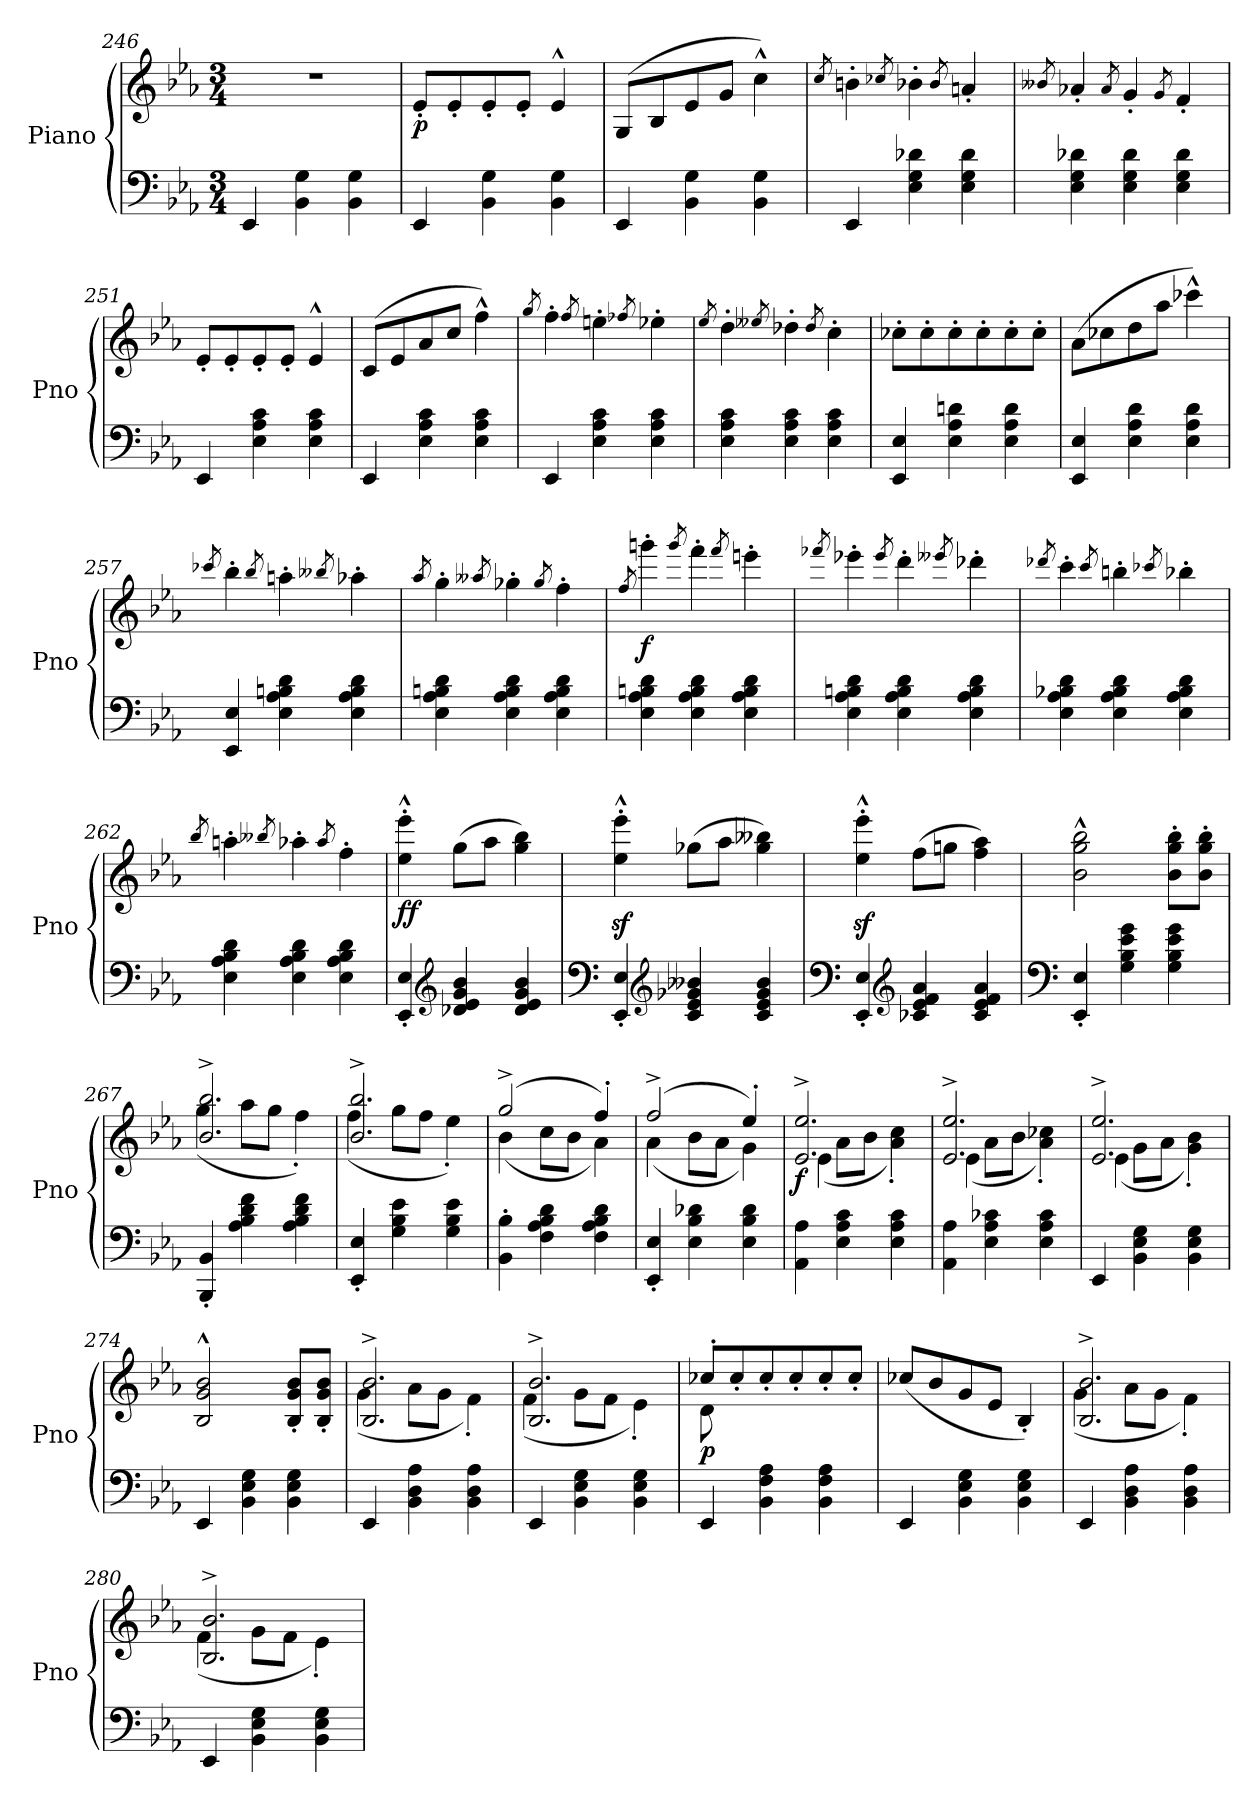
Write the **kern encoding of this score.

**kern	**kern	**dynam
*part1	*part1	*part1
*staff2	*staff1	*staff1/2
*I"Piano	*	*
*I'Pno	*	*
*clefF4	*clefG2	*
*k[b-e-a-]	*k[b-e-a-]	*
*M3/4	*M3/4	*
=246	=246	=246
4EE-/	2.r	.
4BB-\ 4G\	.	.
4BB-\ 4G\	.	.
=247	=247	=247
!	!	!LO:DY:b
4EE-/	8e-'/L	p
.	8e-'/	.
4BB-\ 4G\	8e-'/	.
.	8e-'/J	.
4BB-\ 4G\	4e-^^/	.
=248	=248	=248
4EE-/	(>8G/L	.
.	8B-/	.
4BB-\ 4G\	8e-/	.
.	8g/J	.
4BB-\ 4G\	4cc^^\)	.
!!LO:LB:g=z
=249	=249	=249
.	8qcc/	.
4EE-/	4bn'\	.
.	8qcc-X/	.
4E-\ 4G\ 4d-X\	4b-X'\	.
.	8qb-/	.
4E-\ 4G\ 4d-\	4an'/	.
=250	=250	=250
.	8qb--X/	.
4E-\ 4G\ 4d-X\	4a-X'/	.
.	8qa-/	.
4E-\ 4G\ 4d-\	4g'/	.
.	8qg/	.
4E-\ 4G\ 4d-\	4f'/	.
=251	=251	=251
4EE-/	8e-'/L	.
.	8e-'/	.
4E-\ 4A-\ 4c\	8e-'/	.
.	8e-'/J	.
4E-\ 4A-\ 4c\	4e-^^/	.
=252	=252	=252
4EE-/	(>8c/L	.
.	8e-/	.
4E-\ 4A-\ 4c\	8a-/	.
.	8cc/J	.
4E-\ 4A-\ 4c\	4ff^^\)	.
=253	=253	=253
.	8qgg/	.
4EE-/	4ff'\	.
.	8qff/	.
4E-\ 4A-\ 4c\	4een'\	.
.	8qff-X/	.
4E-\ 4A-\ 4c\	4ee-X'\	.
=254	=254	=254
.	8qee-/	.
4E-\ 4A-\ 4c\	4dd'\	.
.	8qee--X/	.
4E-\ 4A-\ 4c\	4dd-X'\	.
.	8qdd-/	.
4E-\ 4A-\ 4c\	4cc'\	.
!!LO:LB:g=z
=255	=255	=255
4EE-/ 4E-/	8cc-X'\L	.
.	8cc-'\	.
4E-\ 4A-\ 4dn\	8cc-'\	.
.	8cc-'\	.
4E-\ 4A-\ 4d\	8cc-'\	.
.	8cc-'\J	.
=256	=256	=256
4EE-/ 4E-/	(>8a-\L	.
.	8cc-X\	.
4E-\ 4A-\ 4d\	8dd\	.
.	8aa-\J	.
4E-\ 4A-\ 4d\	4ccc-X^^\)	.
=257	=257	=257
.	8qccc-X/	.
4EE-/ 4E-/	4bb-'\	.
.	8qbb-/	.
4E-\ 4A-\ 4Bn\ 4d\	4aan'\	.
.	8qbb--X/	.
4E-\ 4A-\ 4B\ 4d\	4aa-X'\	.
=258	=258	=258
.	8qaa-/	.
4E-\ 4A-\ 4Bn\ 4d\	4gg'\	.
.	8qaa--X/	.
4E-\ 4A-\ 4B\ 4d\	4gg-X'\	.
.	8qgg-/	.
4E-\ 4A-\ 4B\ 4d\	4ff'\	.
=259	=259	=259
.	8qff/	.
!	!	!LO:DY:b
4E-\ 4A-\ 4Bn\ 4d\	4gggn'\	f
.	8qggg/	.
4E-\ 4A-\ 4B\ 4d\	4fff'\	.
.	8qfff/	.
4E-\ 4A-\ 4B\ 4d\	4eeen'\	.
!!LO:LB:g=z
=260	=260	=260
.	8qfff-X/	.
4E-\ 4A-\ 4Bn\ 4d\	4eee-X'\	.
.	8qeee-/	.
4E-\ 4A-\ 4B\ 4d\	4ddd'\	.
.	8qeee--X/	.
4E-\ 4A-\ 4B\ 4d\	4ddd-X'\	.
=261	=261	=261
.	8qddd-X/	.
4E-\ 4A-\ 4B-X\ 4d\	4ccc'\	.
.	8qccc/	.
4E-\ 4A-\ 4B-\ 4d\	4bbn'\	.
.	8qccc-X/	.
4E-\ 4A-\ 4B-\ 4d\	4bb-X'\	.
=262	=262	=262
.	8qbb-/	.
4E-\ 4A-\ 4B-\ 4d\	4aan'\	.
.	8qbb--X/	.
4E-\ 4A-\ 4B-\ 4d\	4aa-X'\	.
.	8qaa-/	.
4E-\ 4A-\ 4B-\ 4d\	4ff'\	.
=263	=263	=263
!	!	!LO:DY:b
4EE-/' 4E-/'	4ee-\'^^ 4eee-\'^^	ff
*clefG2	*	*
4d-X/ 4e-/ 4g/ 4b-/	(>8gg\L	.
.	8aa-\J	.
4d-/ 4e-/ 4g/ 4b-/	4gg\ 4bb-\)	.
=264	=264	=264
*clefF4	*	*
4EE-/' 4E-/'	4ee-\z<'^^ 4eee-\z<'^^	.
*clefG2	*	*
4c/ 4e-/ 4g-X/ 4b--X/	(>8gg-X\L	.
.	8aa-\J	.
4c/ 4e-/ 4g-/ 4b--/	4gg-\ 4bb--X\)	.
!!LO:PB:g=z
=265	=265	=265
*clefF4	*	*
4EE-/' 4E-/'	4ee-\z<'^^ 4eee-\z<'^^	.
*clefG2	*	*
4c-X/ 4e-/ 4f/ 4a-/	(>8ff\L	.
.	8ggn\J	.
4c-/ 4e-/ 4f/ 4a-/	4ff\ 4aa-\)	.
=266	=266	=266
*clefF4	*	*
4EE-/' 4E-/'	2b-\^^ 2gg\^^ 2bb-\^^	.
4G\ 4B-\ 4e-\ 4g\	.	.
4G\ 4B-\ 4e-\ 4g\	8b-\' 8gg\' 8bb-\'L	.
.	8b-\' 8gg\' 8bb-\'J	.
=267	=267	=267
*	*^	*
4BBB-/' 4BB-/'	2.b-/^ 2.bb-/^	(<4gg\	.
4A-\ 4B-\ 4d\ 4f\	.	8aa-\L	.
.	.	8gg\J	.
4A-\ 4B-\ 4d\ 4f\	.	4ff'\)	.
=268	=268	=268	=268
4EE-/' 4E-/'	2.b-/^ 2.bb-/^	(<4ff\	.
4G\ 4B-\ 4e-\	.	8gg\L	.
.	.	8ff\J	.
4G\ 4B-\ 4e-\	.	4ee-'\)	.
=269	=269	=269	=269
4BB-\' 4B-\'	(>2gg^/	(<4b-\	.
4F\ 4A-\ 4B-\ 4d\	.	8cc\L	.
.	.	8b-\J	.
4F\ 4A-\ 4B-\ 4d\	4ff'/)	4a-\)	.
=270	=270	=270	=270
4EE-/' 4E-/'	(>2ff^/	(<4a-\	.
4E-\ 4B-\ 4d-X\	.	8b-\L	.
.	.	8a-\J	.
4E-\ 4B-\ 4d-\	4ee-'/)	4g\)	.
=271	=271	=271	=271
!	!	!	!LO:DY:b
4AA-\ 4A-\	2.e-/^ 2.ee-/^	(<4e-\	f
4E-\ 4A-\ 4c\	.	8a-\L	.
.	.	8b-\J	.
4E-\ 4A-\ 4c\	.	4a-\' 4cc\')	.
!!LO:LB:g=z	!!
=272	=272	=272	=272
4AA-\ 4A-\	2.e-/^ 2.ee-/^	(<4e-\	.
4E-\ 4A-\ 4c-X\	.	8a-\L	.
.	.	8b-\J	.
4E-\ 4A-\ 4c-\	.	4a-\' 4cc-X\')	.
=273	=273	=273	=273
4EE-/	2.e-/^ 2.ee-/^	(<4e-\	.
4BB-\ 4E-\ 4G\	.	8g\L	.
.	.	8a-\J	.
4BB-\ 4E-\ 4G\	.	4g\' 4b-\')	.
*	*v	*v	*
=274	=274	=274
4EE-/	2B-/^^ 2g/^^ 2b-/^^	.
4BB-\ 4E-\ 4G\	.	.
4BB-\ 4E-\ 4G\	8B-/' 8g/' 8b-/'L	.
.	8B-/' 8g/' 8b-/'J	.
=275	=275	=275
*	*^	*
4EE-/	2.B-/^ 2.b-/^	(<4g\	.
4BB-\ 4D\ 4A-\	.	8a-\L	.
.	.	8g\J	.
4BB-\ 4D\ 4A-\	.	4f'\)	.
=276	=276	=276	=276
4EE-/	2.B-/^ 2.b-/^	(<4f\	.
4BB-\ 4E-\ 4G\	.	8g\L	.
.	.	8f\J	.
4BB-\ 4E-\ 4G\	.	4e-'\)	.
=277	=277	=277	=277
!	!	!	!LO:DY:b
4EE-/	8cc-X'/L	8d\	p
.	8cc-'/	2ryy	.
4BB-\ 4F\ 4A-\	8cc-'/	.	.
.	8cc-'/	.	.
4BB-\ 4F\ 4A-\	8cc-'/	.	.
.	8cc-'/J	8ryy	.
*	*v	*v	*
=278	=278	=278
4EE-/	(<8cc-X/L	.
.	8b-/	.
4BB-\ 4E-\ 4G\	8g/	.
.	8e-/J	.
4BB-\ 4E-\ 4G\	4B-'/)	.
=279	=279	=279
*	*^	*
4EE-/	2.B-/^ 2.b-/^	(<4g\	.
4BB-\ 4D\ 4A-\	.	8a-\L	.
.	.	8g\J	.
4BB-\ 4D\ 4A-\	.	4f'\)	.
!!LO:LB:g=z	!!
=280	=280	=280	=280
4EE-/	2.B-/^ 2.b-/^	(<4f\	.
4BB-\ 4E-\ 4G\	.	8g\L	.
.	.	8f\J	.
4BB-\ 4E-\ 4G\	.	4e-'\)	.
*	*v	*v	*
=	=	=
*-	*-	*-
